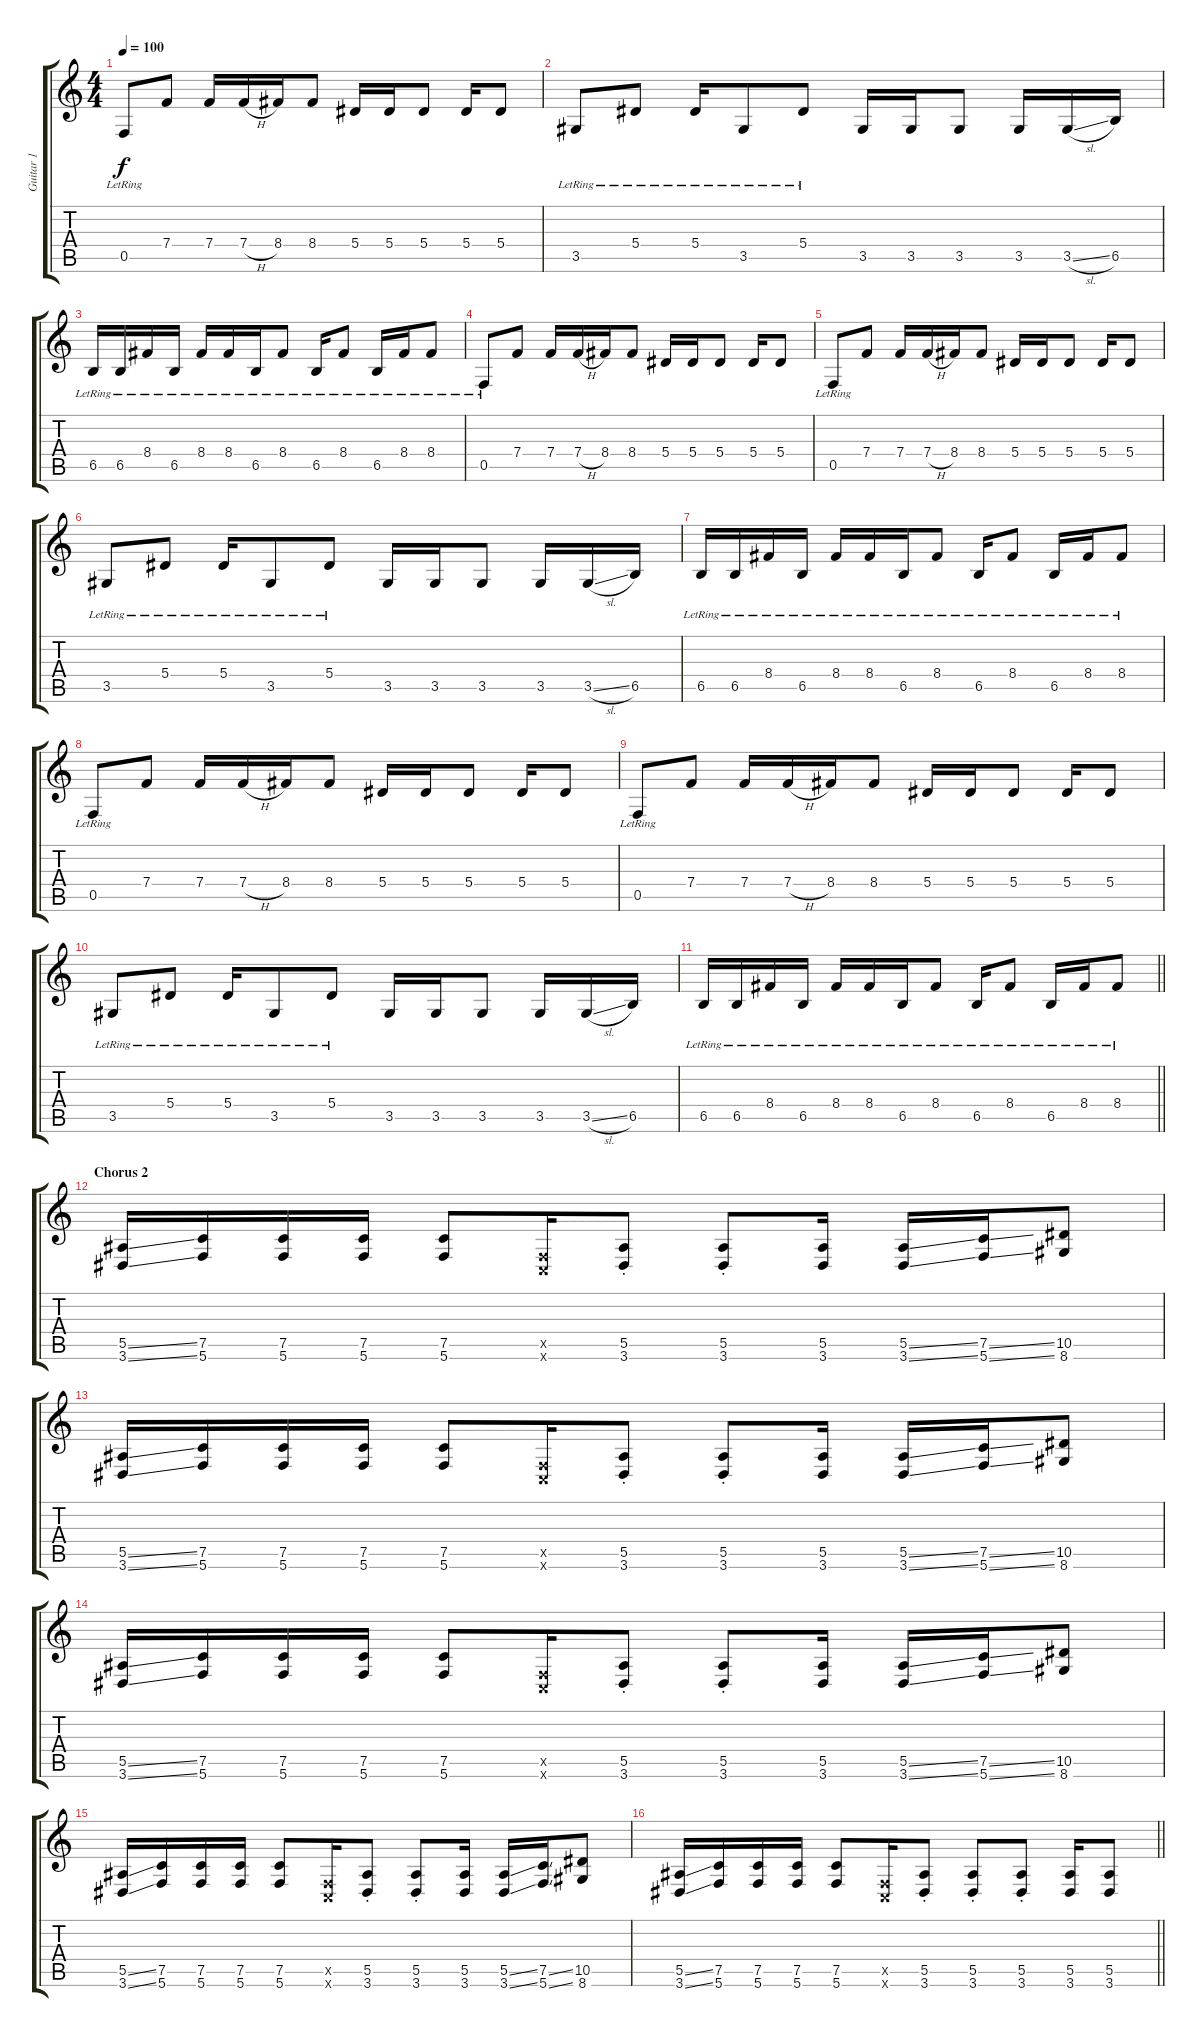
\track ("Guitar 1" "Guitar 1") {instrument overdrivenguitar}
\staff {score tabs}
\tuning (C4 G3 Eb3 Bb2 F2 C2) {hide}
\ts (4 4)
\tempo 100
\clef g2
\ks c
0.5{lr}.8{dy f} 7.4.8 7.4.16 7.4{h}.16 8.4.16 8.4.8 5.4.16 5.4.16 5.4.8 5.4.16 5.4.8 |
3.5{lr}.8 5.4{lr}.8 5.4{lr}.16 3.5{lr}.8 5.4{lr}.8 3.5.16 3.5.16 3.5.8 3.5.16 3.5{sl}.16 6.5.16 |
6.5{lr}.16 6.5{lr}.16 8.4{lr}.16 6.5{lr}.16 8.4{lr}.16 8.4{lr}.16 6.5{lr}.16 8.4{lr}.8 6.5{lr}.16 8.4{lr}.8 6.5{lr}.16 8.4{lr}.16 8.4{lr}.8 |
0.5{lr}.8 7.4.8 7.4.16 7.4{h}.16 8.4.16 8.4.8 5.4.16 5.4.16 5.4.8 5.4.16 5.4.8 |
0.5{lr}.8 7.4.8 7.4.16 7.4{h}.16 8.4.16 8.4.8 5.4.16 5.4.16 5.4.8 5.4.16 5.4.8 |
3.5{lr}.8 5.4{lr}.8 5.4{lr}.16 3.5{lr}.8 5.4{lr}.8 3.5.16 3.5.16 3.5.8 3.5.16 3.5{sl}.16 6.5.16 |
6.5{lr}.16 6.5{lr}.16 8.4{lr}.16 6.5{lr}.16 8.4{lr}.16 8.4{lr}.16 6.5{lr}.16 8.4{lr}.8 6.5{lr}.16 8.4{lr}.8 6.5{lr}.16 8.4{lr}.16 8.4{lr}.8 |
0.5{lr}.8 7.4.8 7.4.16 7.4{h}.16 8.4.16 8.4.8 5.4.16 5.4.16 5.4.8 5.4.16 5.4.8 |
0.5{lr}.8 7.4.8 7.4.16 7.4{h}.16 8.4.16 8.4.8 5.4.16 5.4.16 5.4.8 5.4.16 5.4.8 |
3.5{lr}.8 5.4{lr}.8 5.4{lr}.16 3.5{lr}.8 5.4{lr}.8 3.5.16 3.5.16 3.5.8 3.5.16 3.5{sl}.16 6.5.16 |
\barLineRight lightlight
6.5{lr}.16 6.5{lr}.16 8.4{lr}.16 6.5{lr}.16 8.4{lr}.16 8.4{lr}.16 6.5{lr}.16 8.4{lr}.8 6.5{lr}.16 8.4{lr}.8 6.5{lr}.16 8.4{lr}.16 8.4{lr}.8 |
\section ("" "Chorus 2")
(5.5{ss} 3.6{ss}).16 (7.5 5.6).16 (7.5 5.6).16 (7.5 5.6).16 (7.5 5.6).8 (0.5{x} 0.6{x}).16 (5.5{st} 3.6{st}).8 (5.5{st} 3.6{st}).8 (5.5 3.6).16 (5.5{ss} 3.6{ss}).16 (7.5{ss} 5.6{ss}).16 (10.5 8.6).8 |
(5.5{ss} 3.6{ss}).16 (7.5 5.6).16 (7.5 5.6).16 (7.5 5.6).16 (7.5 5.6).8 (0.5{x} 0.6{x}).16 (5.5{st} 3.6{st}).8 (5.5{st} 3.6{st}).8 (5.5 3.6).16 (5.5{ss} 3.6{ss}).16 (7.5{ss} 5.6{ss}).16 (10.5 8.6).8 |
(5.5{ss} 3.6{ss}).16 (7.5 5.6).16 (7.5 5.6).16 (7.5 5.6).16 (7.5 5.6).8 (0.5{x} 0.6{x}).16 (5.5{st} 3.6{st}).8 (5.5{st} 3.6{st}).8 (5.5 3.6).16 (5.5{ss} 3.6{ss}).16 (7.5{ss} 5.6{ss}).16 (10.5 8.6).8 |
(5.5{ss} 3.6{ss}).16 (7.5 5.6).16 (7.5 5.6).16 (7.5 5.6).16 (7.5 5.6).8 (0.5{x} 0.6{x}).16 (5.5{st} 3.6{st}).8 (5.5{st} 3.6{st}).8 (5.5 3.6).16 (5.5{ss} 3.6{ss}).16 (7.5{ss} 5.6{ss}).16 (10.5 8.6).8 |
\barLineRight lightlight
(5.5{ss} 3.6{ss}).16 (7.5 5.6).16 (7.5 5.6).16 (7.5 5.6).16 (7.5 5.6).8 (0.5{x} 0.6{x}).16 (5.5{st} 3.6{st}).8 (5.5{st} 3.6{st}).8 (5.5{st} 3.6{st}).8 (5.5 3.6).16 (5.5 3.6).8
